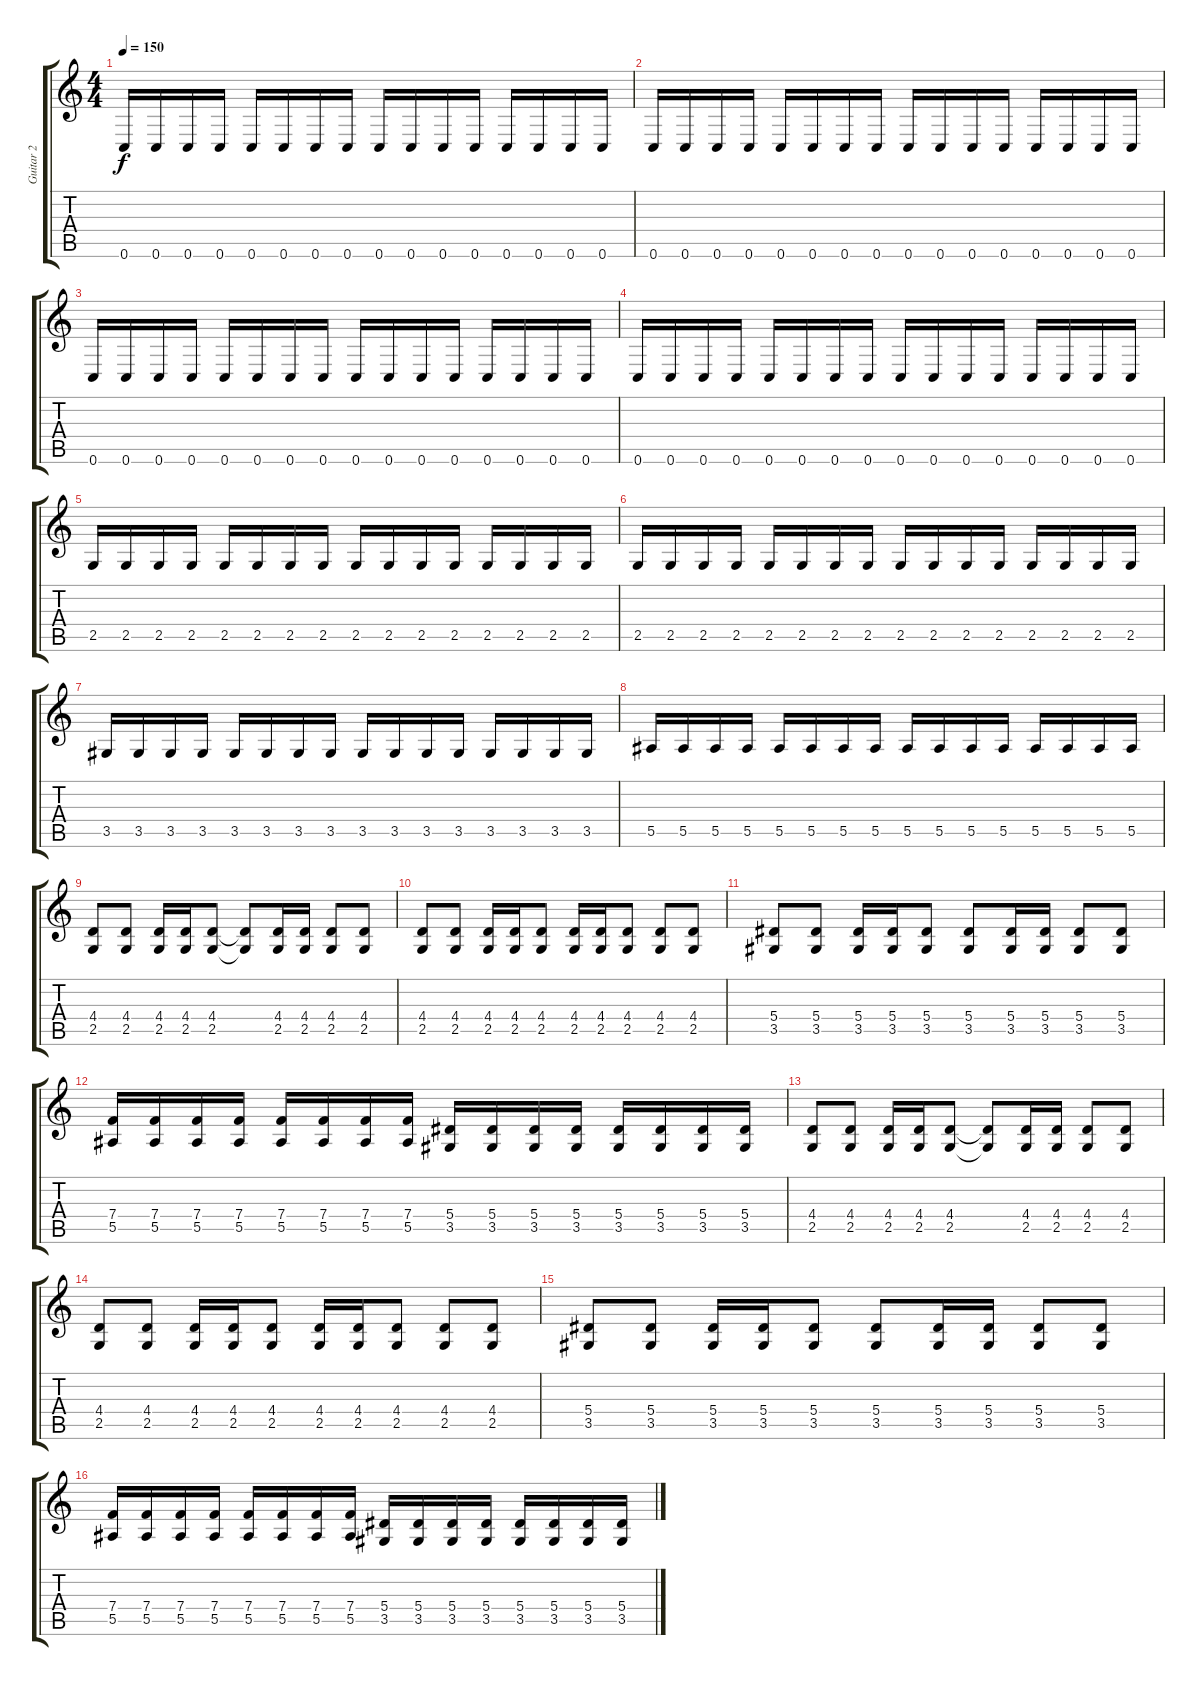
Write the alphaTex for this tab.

\track ("Guitar 2" "Guitar 2") {instrument distortionguitar}
\staff {score tabs}
\tuning (C4 G3 Eb3 Bb2 F2 C2) {hide}
\ts (4 4)
\tempo 150
\clef g2
\ks c
0.6.16{dy f} 0.6.16 0.6.16 0.6.16 0.6.16 0.6.16 0.6.16 0.6.16 0.6.16 0.6.16 0.6.16 0.6.16 0.6.16 0.6.16 0.6.16 0.6.16 |
0.6.16 0.6.16 0.6.16 0.6.16 0.6.16 0.6.16 0.6.16 0.6.16 0.6.16 0.6.16 0.6.16 0.6.16 0.6.16 0.6.16 0.6.16 0.6.16 |
0.6.16 0.6.16 0.6.16 0.6.16 0.6.16 0.6.16 0.6.16 0.6.16 0.6.16 0.6.16 0.6.16 0.6.16 0.6.16 0.6.16 0.6.16 0.6.16 |
0.6.16 0.6.16 0.6.16 0.6.16 0.6.16 0.6.16 0.6.16 0.6.16 0.6.16 0.6.16 0.6.16 0.6.16 0.6.16 0.6.16 0.6.16 0.6.16 |
2.5.16 2.5.16 2.5.16 2.5.16 2.5.16 2.5.16 2.5.16 2.5.16 2.5.16 2.5.16 2.5.16 2.5.16 2.5.16 2.5.16 2.5.16 2.5.16 |
2.5.16 2.5.16 2.5.16 2.5.16 2.5.16 2.5.16 2.5.16 2.5.16 2.5.16 2.5.16 2.5.16 2.5.16 2.5.16 2.5.16 2.5.16 2.5.16 |
3.5.16 3.5.16 3.5.16 3.5.16 3.5.16 3.5.16 3.5.16 3.5.16 3.5.16 3.5.16 3.5.16 3.5.16 3.5.16 3.5.16 3.5.16 3.5.16 |
5.5.16 5.5.16 5.5.16 5.5.16 5.5.16 5.5.16 5.5.16 5.5.16 5.5.16 5.5.16 5.5.16 5.5.16 5.5.16 5.5.16 5.5.16 5.5.16 |
(4.4 2.5).8 (4.4 2.5).8 (4.4 2.5).16 (4.4 2.5).16 (4.4 2.5).8 (4.4{t} 2.5{t}).8 (4.4 2.5).16 (4.4 2.5).16 (4.4 2.5).8 (4.4 2.5).8 |
(4.4 2.5).8 (4.4 2.5).8 (4.4 2.5).16 (4.4 2.5).16 (4.4 2.5).8 (4.4 2.5).16 (4.4 2.5).16 (4.4 2.5).8 (4.4 2.5).8 (4.4 2.5).8 |
(5.4 3.5).8 (5.4 3.5).8 (5.4 3.5).16 (5.4 3.5).16 (5.4 3.5).8 (5.4 3.5).8 (5.4 3.5).16 (5.4 3.5).16 (5.4 3.5).8 (5.4 3.5).8 |
(7.4 5.5).16 (7.4 5.5).16 (7.4 5.5).16 (7.4 5.5).16 (7.4 5.5).16 (7.4 5.5).16 (7.4 5.5).16 (7.4 5.5).16 (5.4 3.5).16 (5.4 3.5).16 (5.4 3.5).16 (5.4 3.5).16 (5.4 3.5).16 (5.4 3.5).16 (5.4 3.5).16 (5.4 3.5).16 |
(4.4 2.5).8 (4.4 2.5).8 (4.4 2.5).16 (4.4 2.5).16 (4.4 2.5).8 (4.4{t} 2.5{t}).8 (4.4 2.5).16 (4.4 2.5).16 (4.4 2.5).8 (4.4 2.5).8 |
(4.4 2.5).8 (4.4 2.5).8 (4.4 2.5).16 (4.4 2.5).16 (4.4 2.5).8 (4.4 2.5).16 (4.4 2.5).16 (4.4 2.5).8 (4.4 2.5).8 (4.4 2.5).8 |
(5.4 3.5).8 (5.4 3.5).8 (5.4 3.5).16 (5.4 3.5).16 (5.4 3.5).8 (5.4 3.5).8 (5.4 3.5).16 (5.4 3.5).16 (5.4 3.5).8 (5.4 3.5).8 |
(7.4 5.5).16 (7.4 5.5).16 (7.4 5.5).16 (7.4 5.5).16 (7.4 5.5).16 (7.4 5.5).16 (7.4 5.5).16 (7.4 5.5).16 (5.4 3.5).16 (5.4 3.5).16 (5.4 3.5).16 (5.4 3.5).16 (5.4 3.5).16 (5.4 3.5).16 (5.4 3.5).16 (5.4 3.5).16
